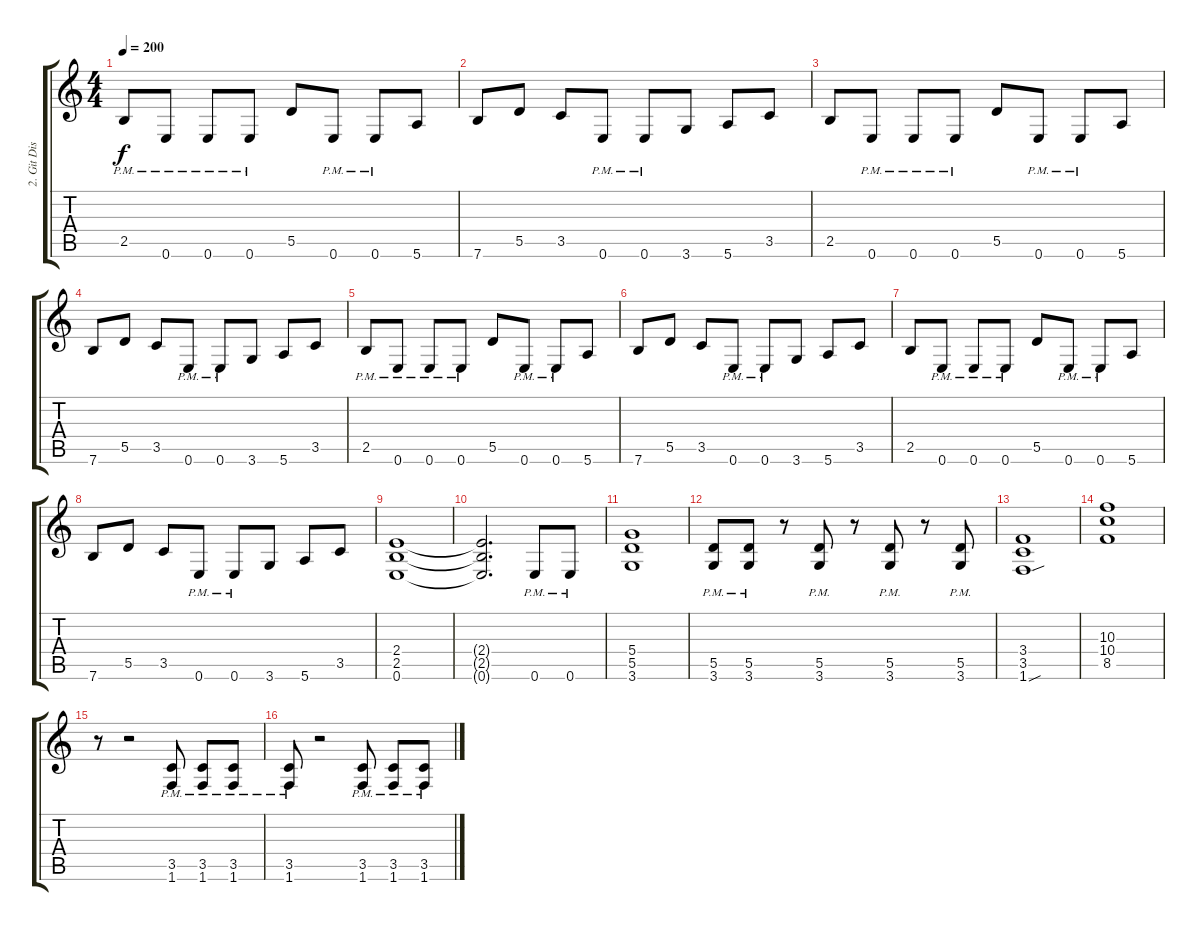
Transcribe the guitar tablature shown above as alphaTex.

\track ("2. Git Dist" "2. Git Dis") {instrument distortionguitar}
\staff {score tabs}
\tuning (E4 B3 G3 D3 A2 E2) {hide}
\ts (4 4)
\tempo 200
\clef g2
\ks c
2.5{pm}.8{dy f} 0.6{pm}.8 0.6{pm}.8 0.6{pm}.8 5.5.8 0.6{pm}.8 0.6{pm}.8 5.6.8 |
7.6.8 5.5.8 3.5.8 0.6{pm}.8 0.6{pm}.8 3.6.8 5.6.8 3.5.8 |
2.5.8 0.6{pm}.8 0.6{pm}.8 0.6{pm}.8 5.5.8 0.6{pm}.8 0.6{pm}.8 5.6.8 |
7.6.8 5.5.8 3.5.8 0.6{pm}.8 0.6{pm}.8 3.6.8 5.6.8 3.5.8 |
2.5{pm}.8 0.6{pm}.8 0.6{pm}.8 0.6{pm}.8 5.5.8 0.6{pm}.8 0.6{pm}.8 5.6.8 |
7.6.8 5.5.8 3.5.8 0.6{pm}.8 0.6{pm}.8 3.6.8 5.6.8 3.5.8 |
2.5.8 0.6{pm}.8 0.6{pm}.8 0.6{pm}.8 5.5.8 0.6{pm}.8 0.6{pm}.8 5.6.8 |
7.6.8 5.5.8 3.5.8 0.6{pm}.8 0.6{pm}.8 3.6.8 5.6.8 3.5.8 |
(2.4 2.5 0.6).1 |
(2.4{t} 2.5{t} 0.6{t}).2{d} 0.6{pm}.8 0.6{pm}.8 |
(5.4 5.5 3.6).1 |
(5.5{pm} 3.6{pm}).8 (5.5{pm} 3.6{pm}).8 r.8 (5.5{pm} 3.6{pm}).8 r.8 (5.5{pm} 3.6{pm}).8 r.8 (5.5{pm} 3.6{pm}).8 |
(3.4 3.5 1.6{sou}).1 |
(10.3 10.4 8.5).1 |
r.8 r.2 (3.5{pm} 1.6{pm}).8 (3.5{pm} 1.6{pm}).8 (3.5{pm} 1.6{pm}).8 |
(3.5{pm} 1.6{pm}).8 r.2 (3.5{pm} 1.6{pm}).8 (3.5{pm} 1.6{pm}).8 (3.5{pm} 1.6{pm}).8
